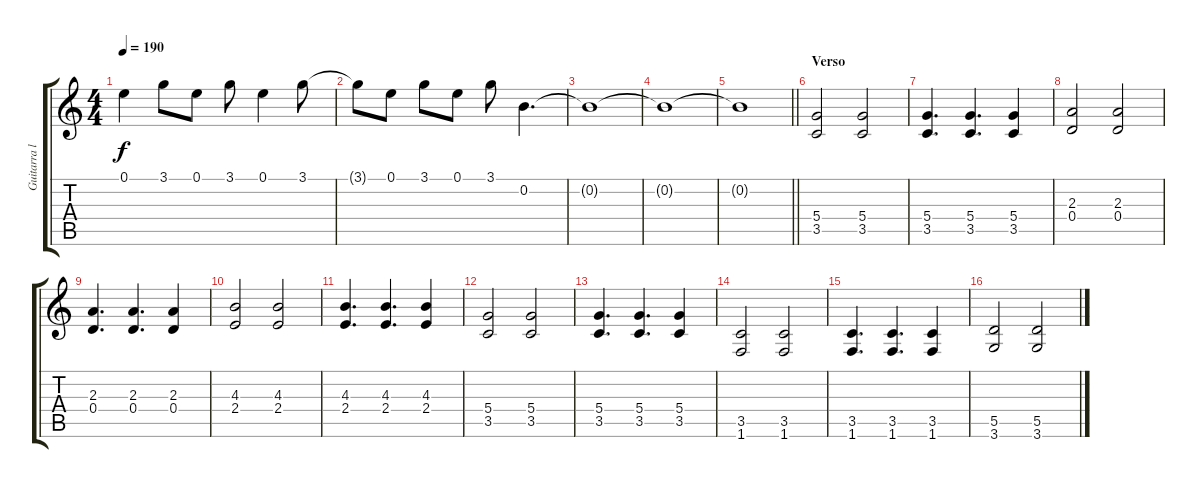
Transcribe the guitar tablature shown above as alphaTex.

\track ("Guitarra ll" "Guitarra l") {instrument distortionguitar}
\staff {score tabs}
\tuning (E4 B3 G3 D3 A2 E2) {hide}
\ts (4 4)
\tempo 190
\clef g2
\ks c
0.1.4{dy f} 3.1.8 0.1.8 3.1.8 0.1.4 3.1.8 |
3.1{t}.8 0.1.8 3.1.8 0.1.8 3.1.8 0.2.4{d} |
0.2{t}.1 |
0.2{t}.1 |
\barLineRight lightlight
0.2{t}.1 |
\section ("" "Verso")
(5.4 3.5).2 (5.4 3.5).2 |
(5.4 3.5).4{d} (5.4 3.5).4{d} (5.4 3.5).4 |
(2.3 0.4).2 (2.3 0.4).2 |
(2.3 0.4).4{d} (2.3 0.4).4{d} (2.3 0.4).4 |
(4.3 2.4).2 (4.3 2.4).2 |
(4.3 2.4).4{d} (4.3 2.4).4{d} (4.3 2.4).4 |
(5.4 3.5).2 (5.4 3.5).2 |
(5.4 3.5).4{d} (5.4 3.5).4{d} (5.4 3.5).4 |
(3.5 1.6).2 (3.5 1.6).2 |
(3.5 1.6).4{d} (3.5 1.6).4{d} (3.5 1.6).4 |
(5.5 3.6).2 (5.5 3.6).2
